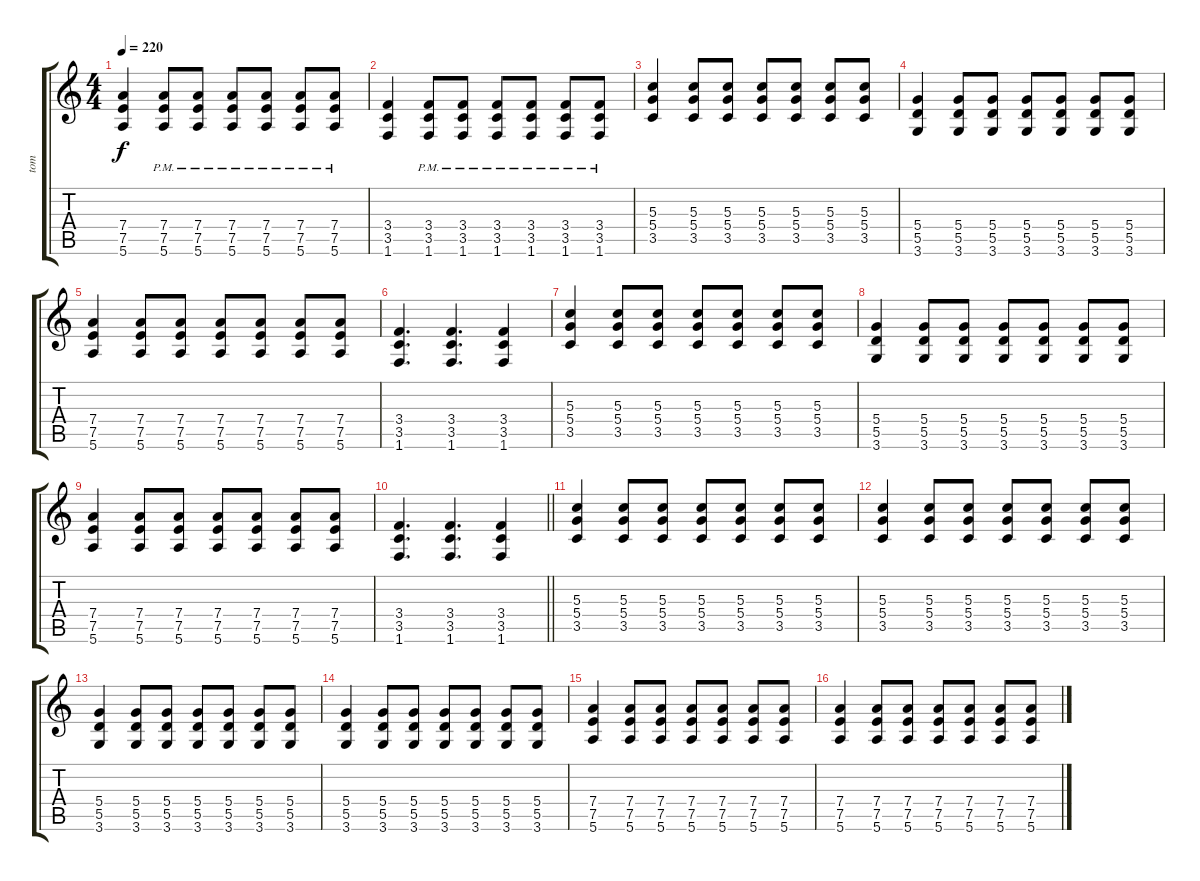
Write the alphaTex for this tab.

\track ("tom" "tom") {instrument distortionguitar}
\staff {score tabs}
\tuning (E4 B3 G3 D3 A2 E2) {hide}
\ts (4 4)
\tempo 220
\clef g2
\ks c
(7.4 7.5 5.6).4{dy f} (7.4{pm} 7.5{pm} 5.6{pm}).8 (7.4{pm} 7.5{pm} 5.6{pm}).8 (7.4{pm} 7.5{pm} 5.6{pm}).8 (7.4{pm} 7.5{pm} 5.6{pm}).8 (7.4{pm} 7.5{pm} 5.6{pm}).8 (7.4{pm} 7.5{pm} 5.6{pm}).8 |
(3.4 3.5 1.6).4{volume 16} (3.4{pm} 3.5{pm} 1.6{pm}).8 (3.4{pm} 3.5{pm} 1.6{pm}).8 (3.4{pm} 3.5{pm} 1.6{pm}).8 (3.4{pm} 3.5{pm} 1.6{pm}).8 (3.4{pm} 3.5{pm} 1.6{pm}).8 (3.4{pm} 3.5{pm} 1.6{pm}).8 |
(5.3 5.4 3.5).4 (5.3 5.4 3.5).8 (5.3 5.4 3.5).8 (5.3 5.4 3.5).8 (5.3 5.4 3.5).8 (5.3 5.4 3.5).8 (5.3 5.4 3.5).8 |
(5.4 5.5 3.6).4 (5.4 5.5 3.6).8 (5.4 5.5 3.6).8 (5.4 5.5 3.6).8 (5.4 5.5 3.6).8 (5.4 5.5 3.6).8 (5.4 5.5 3.6).8 |
(7.4 7.5 5.6).4 (7.4 7.5 5.6).8 (7.4 7.5 5.6).8 (7.4 7.5 5.6).8 (7.4 7.5 5.6).8 (7.4 7.5 5.6).8 (7.4 7.5 5.6).8 |
(3.4 3.5 1.6).4{d} (3.4 3.5 1.6).4{d} (3.4 3.5 1.6).4 |
(5.3 5.4 3.5).4 (5.3 5.4 3.5).8 (5.3 5.4 3.5).8 (5.3 5.4 3.5).8 (5.3 5.4 3.5).8 (5.3 5.4 3.5).8 (5.3 5.4 3.5).8 |
(5.4 5.5 3.6).4 (5.4 5.5 3.6).8 (5.4 5.5 3.6).8 (5.4 5.5 3.6).8 (5.4 5.5 3.6).8 (5.4 5.5 3.6).8 (5.4 5.5 3.6).8 |
(7.4 7.5 5.6).4 (7.4 7.5 5.6).8 (7.4 7.5 5.6).8 (7.4 7.5 5.6).8 (7.4 7.5 5.6).8 (7.4 7.5 5.6).8 (7.4 7.5 5.6).8 |
\barLineRight lightlight
(3.4 3.5 1.6).4{d} (3.4 3.5 1.6).4{d} (3.4 3.5 1.6).4 |
(5.3 5.4 3.5).4 (5.3 5.4 3.5).8 (5.3 5.4 3.5).8 (5.3 5.4 3.5).8 (5.3 5.4 3.5).8 (5.3 5.4 3.5).8 (5.3 5.4 3.5).8 |
(5.3 5.4 3.5).4 (5.3 5.4 3.5).8 (5.3 5.4 3.5).8 (5.3 5.4 3.5).8 (5.3 5.4 3.5).8 (5.3 5.4 3.5).8 (5.3 5.4 3.5).8 |
(5.4 5.5 3.6).4 (5.4 5.5 3.6).8 (5.4 5.5 3.6).8 (5.4 5.5 3.6).8 (5.4 5.5 3.6).8 (5.4 5.5 3.6).8 (5.4 5.5 3.6).8 |
(5.4 5.5 3.6).4 (5.4 5.5 3.6).8 (5.4 5.5 3.6).8 (5.4 5.5 3.6).8 (5.4 5.5 3.6).8 (5.4 5.5 3.6).8 (5.4 5.5 3.6).8 |
(7.4 7.5 5.6).4 (7.4 7.5 5.6).8 (7.4 7.5 5.6).8 (7.4 7.5 5.6).8 (7.4 7.5 5.6).8 (7.4 7.5 5.6).8 (7.4 7.5 5.6).8 |
(7.4 7.5 5.6).4 (7.4 7.5 5.6).8 (7.4 7.5 5.6).8 (7.4 7.5 5.6).8 (7.4 7.5 5.6).8 (7.4 7.5 5.6).8 (7.4 7.5 5.6).8
